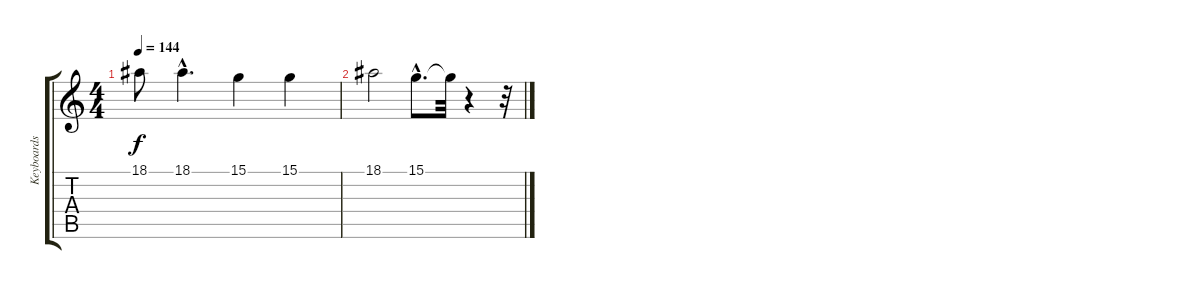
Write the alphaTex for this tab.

\track ("Keyboards" "Keyboards") {instrument rockorgan}
\staff {score tabs}
\tuning (E4 B3 G3 D3 A2 E2) {hide}
\ts (4 4)
\tempo 144
\clef g2
\ks c
18.1.8{dy f} 18.1{hac}.4{d} 15.1.4 15.1.4 |
18.1.2 15.1{hac}.8{d} 15.1{t}.32 r.4 r.32
